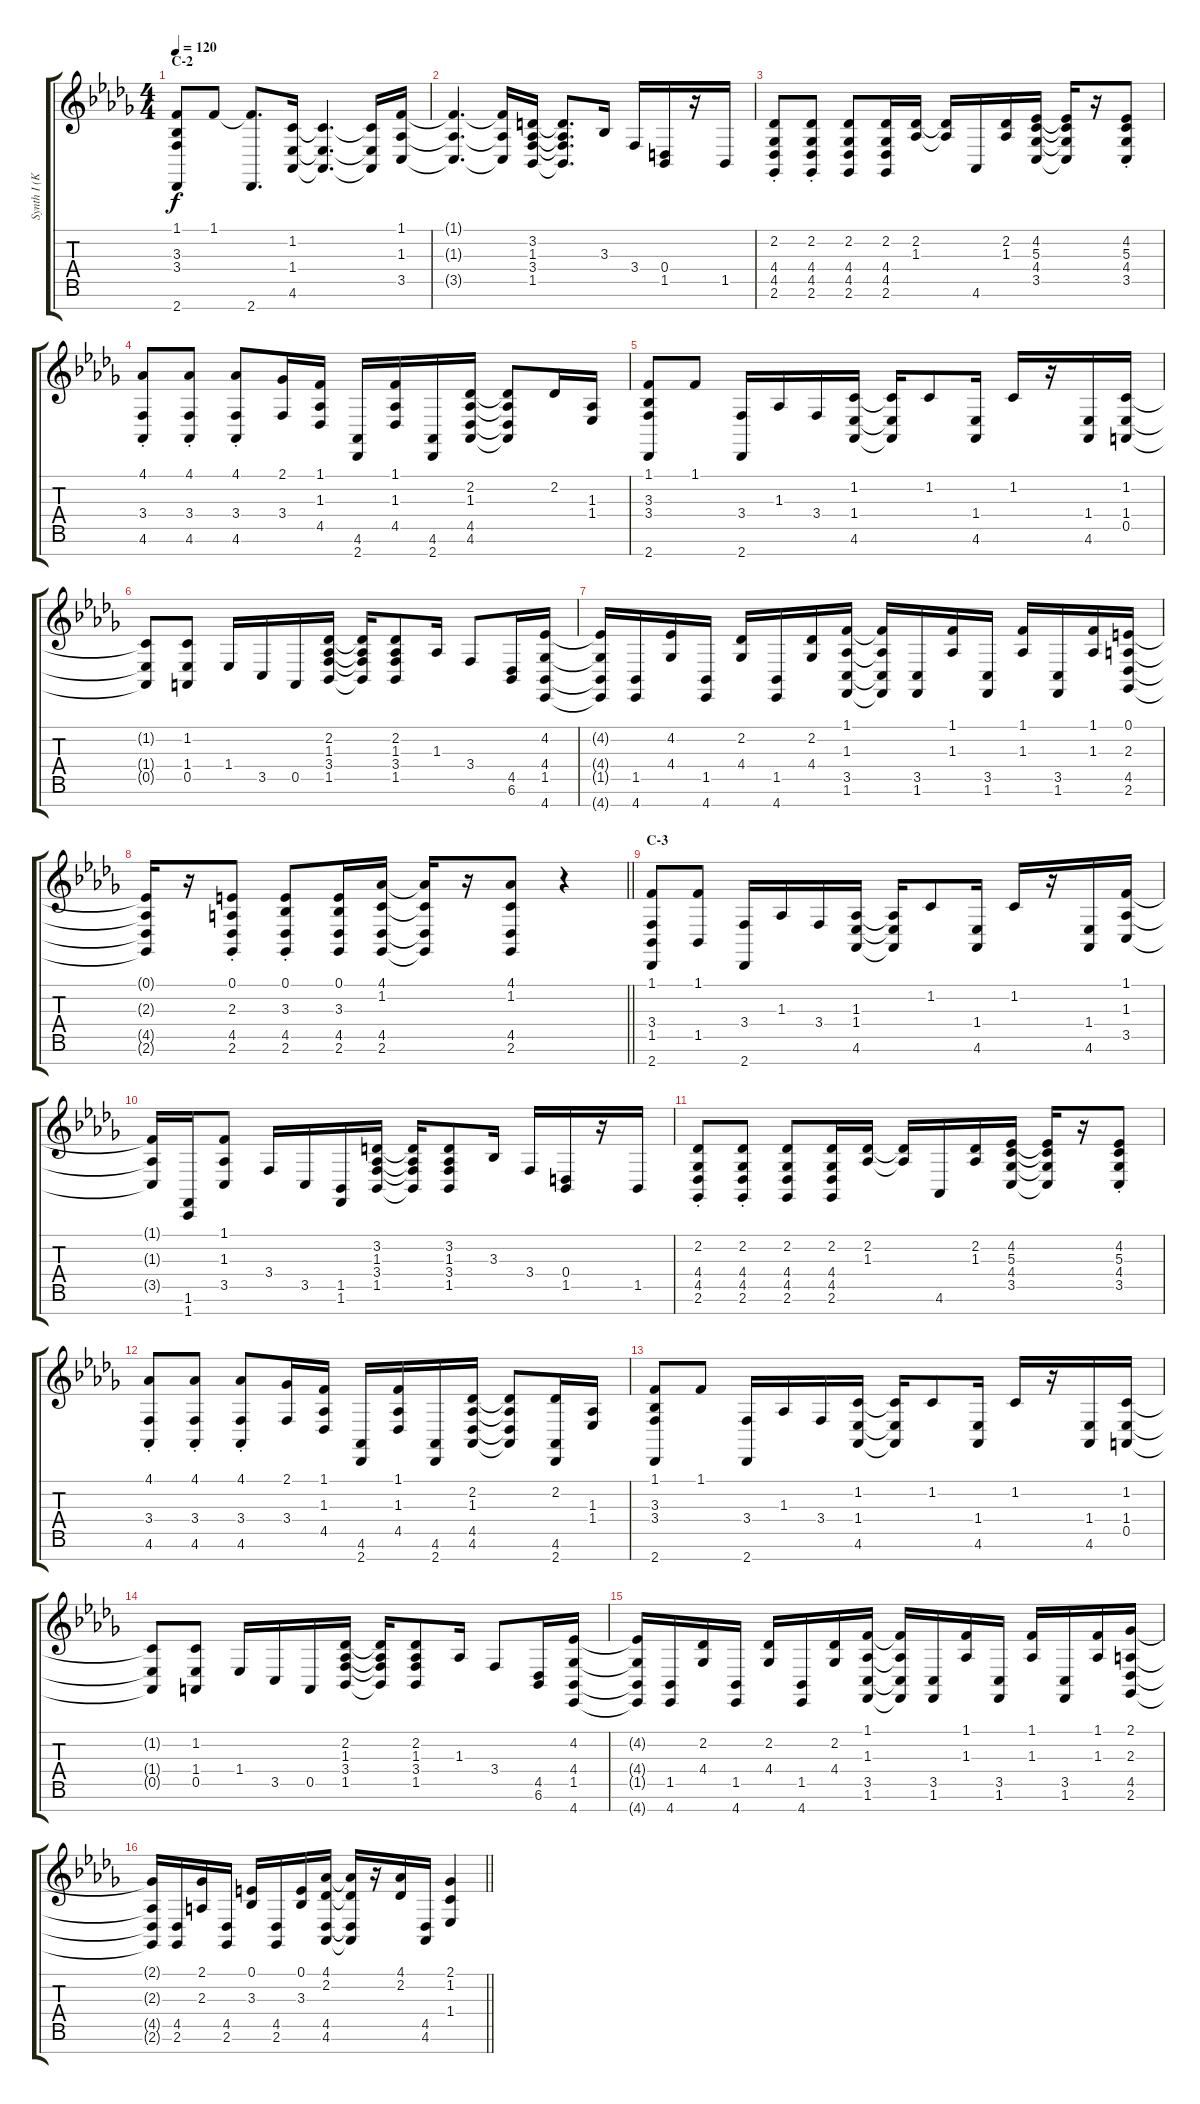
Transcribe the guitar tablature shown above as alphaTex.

\track ("Synth I (Kotobuki Tsumugi)" "Synth I (K") {instrument electricpiano1}
\staff {score tabs}
\tuning (E4 B3 G3 D3 A2 E2 B1) {hide}
\ts (4 4)
\section ("" "C-2")
\tempo 120
\clef g2
\ks db
(1.1 3.3 3.4 2.7).8{dy f} 1.1.8 (1.1{t} 2.7).8{d} (1.2 1.4 4.6).16 (1.2{t} 1.4{t} 4.6{t}).4{d} (1.2{t} 1.4{t} 4.6{t}).16 (1.1 1.3 3.5).16 |
(1.1{t} 1.3{t} 3.5{t}).4{d} (1.1{t} 1.3{t} 3.5{t}).16 (3.2 1.3 3.4 1.5).16 (3.2{t} 1.3{t} 3.4{t} 1.5{t}).8{d} 3.3.16 3.4.16 (0.4 1.5).16 r.16 1.5.16 |
(2.2{st} 4.4{st} 4.5{st} 2.6{st}).8 (2.2{st} 4.4{st} 4.5{st} 2.6{st}).8 (2.2 4.4 4.5 2.6).8 (2.2 4.4 4.5 2.6).16 (2.2 1.3).16 (2.2{t} 1.3{t}).16 4.6.16 (2.2 1.3).16 (4.2 5.3 4.4 3.5).16 (4.2{t} 5.3{t} 4.4{t} 3.5{t}).16 r.16 (4.2{st} 5.3{st} 4.4{st} 3.5{st}).8 |
(4.1{st} 3.4{st} 4.6{st}).8 (4.1{st} 3.4{st} 4.6{st}).8 (4.1{st} 3.4{st} 4.6{st}).8 (2.1 3.4).16 (1.1 1.3 4.5).16 (4.6 2.7).16 (1.1 1.3 4.5).16 (4.6 2.7).16 (2.2 1.3 4.5 4.6).16 (2.2{t} 1.3{t} 4.5{t} 4.6{t}).8 2.2.16 (1.3 1.4).16 |
(1.1 3.3 3.4 2.7).8 1.1.8 (3.4 2.7).16 1.3.16 3.4.16 (1.2 1.4 4.6).16 (1.2{t} 1.4{t} 4.6{t}).16 1.2.8 (1.4 4.6).16 1.2.16 r.16 (1.4 4.6).16 (1.2 1.4 0.5).16 |
(1.2{t} 1.4{t} 0.5{t}).8 (1.2 1.4 0.5).8 1.4.16 3.5.16 0.5.16 (2.2 1.3 3.4 1.5).16 (2.2{t} 1.3{t} 3.4{t} 1.5{t}).16 (2.2 1.3 3.4 1.5).8 1.3.16 3.4.8 (4.5 6.6).16 (4.2 4.4 1.5 4.7).16 |
(4.2{t} 4.4{t} 1.5{t} 4.7{t}).16 (1.5 4.7).16 (4.2 4.4).16 (1.5 4.7).16 (2.2 4.4).16 (1.5 4.7).16 (2.2 4.4).16 (1.1 1.3 3.5 1.6).16 (1.1{t} 1.3{t} 3.5{t} 1.6{t}).16 (3.5 1.6).16 (1.1 1.3).16 (3.5 1.6).16 (1.1 1.3).16 (3.5 1.6).16 (1.1 1.3).16 (0.1 2.3 4.5 2.6).16 |
\barLineRight lightlight
(0.1{t} 2.3{t} 4.5{t} 2.6{t}).16 r.16 (0.1{st} 2.3{st} 4.5{st} 2.6{st}).8 (0.1{st} 3.3{st} 4.5{st} 2.6{st}).8 (0.1 3.3 4.5 2.6).16 (4.1 1.2 4.5 2.6).16 (4.1{t} 1.2{t} 4.5{t} 2.6{t}).16 r.16 (4.1 1.2 4.5 2.6).8 r.4 |
\section ("" "C-3")
(1.1 3.4 1.5 2.7).8 (1.1 1.5).8 (3.4 2.7).16 1.3.16 3.4.16 (1.3 1.4 4.6).16 (1.3{t} 1.4{t} 4.6{t}).16 1.2.8 (1.4 4.6).16 1.2.16 r.16 (1.4 4.6).16 (1.1 1.3 3.5).16 |
(1.1{t} 1.3{t} 3.5{t}).16 (1.6 1.7).16 (1.1 1.3 3.5).8 3.4.16 3.5.16 (1.5 1.6).16 (3.2 1.3 3.4 1.5).16 (3.2{t} 1.3{t} 3.4{t} 1.5{t}).16 (3.2 1.3 3.4 1.5).8 3.3.16 3.4.16 (0.4 1.5).16 r.16 1.5.16 |
(2.2{st} 4.4{st} 4.5{st} 2.6{st}).8 (2.2{st} 4.4{st} 4.5{st} 2.6{st}).8 (2.2 4.4 4.5 2.6).8 (2.2 4.4 4.5 2.6).16 (2.2 1.3).16 (2.2{t} 1.3{t}).16 4.6.16 (2.2 1.3).16 (4.2 5.3 4.4 3.5).16 (4.2{t} 5.3{t} 4.4{t} 3.5{t}).16 r.16 (4.2{st} 5.3{st} 4.4{st} 3.5{st}).8 |
(4.1{st} 3.4{st} 4.6{st}).8 (4.1{st} 3.4{st} 4.6{st}).8 (4.1{st} 3.4{st} 4.6{st}).8 (2.1 3.4).16 (1.1 1.3 4.5).16 (4.6 2.7).16 (1.1 1.3 4.5).16 (4.6 2.7).16 (2.2 1.3 4.5 4.6).16 (2.2{t} 1.3{t} 4.5{t} 4.6{t}).8 (2.2 4.6 2.7).16 (1.3 1.4).16 |
(1.1 3.3 3.4 2.7).8 1.1.8 (3.4 2.7).16 1.3.16 3.4.16 (1.2 1.4 4.6).16 (1.2{t} 1.4{t} 4.6{t}).16 1.2.8 (1.4 4.6).16 1.2.16 r.16 (1.4 4.6).16 (1.2 1.4 0.5).16 |
(1.2{t} 1.4{t} 0.5{t}).8 (1.2 1.4 0.5).8 1.4.16 3.5.16 0.5.16 (2.2 1.3 3.4 1.5).16 (2.2{t} 1.3{t} 3.4{t} 1.5{t}).16 (2.2 1.3 3.4 1.5).8 1.3.16 3.4.8 (4.5 6.6).16 (4.2 4.4 1.5 4.7).16 |
(4.2{t} 4.4{t} 1.5{t} 4.7{t}).16 (1.5 4.7).16 (2.2 4.4).16 (1.5 4.7).16 (2.2 4.4).16 (1.5 4.7).16 (2.2 4.4).16 (1.1 1.3 3.5 1.6).16 (1.1{t} 1.3{t} 3.5{t} 1.6{t}).16 (3.5 1.6).16 (1.1 1.3).16 (3.5 1.6).16 (1.1 1.3).16 (3.5 1.6).16 (1.1 1.3).16 (2.1 2.3 4.5 2.6).16 |
\barLineRight lightlight
(2.1{t} 2.3{t} 4.5{t} 2.6{t}).16 (4.5 2.6).16 (2.1 2.3).16 (4.5 2.6).16 (0.1 3.3).16 (4.5 2.6).16 (0.1 3.3).16 (4.1 2.2 4.5 4.6).16 (4.1{t} 2.2{t} 4.5{t} 4.6{t}).16 r.16 (4.1 2.2).16 (4.5 4.6).16 (2.1 1.2 1.4).4
